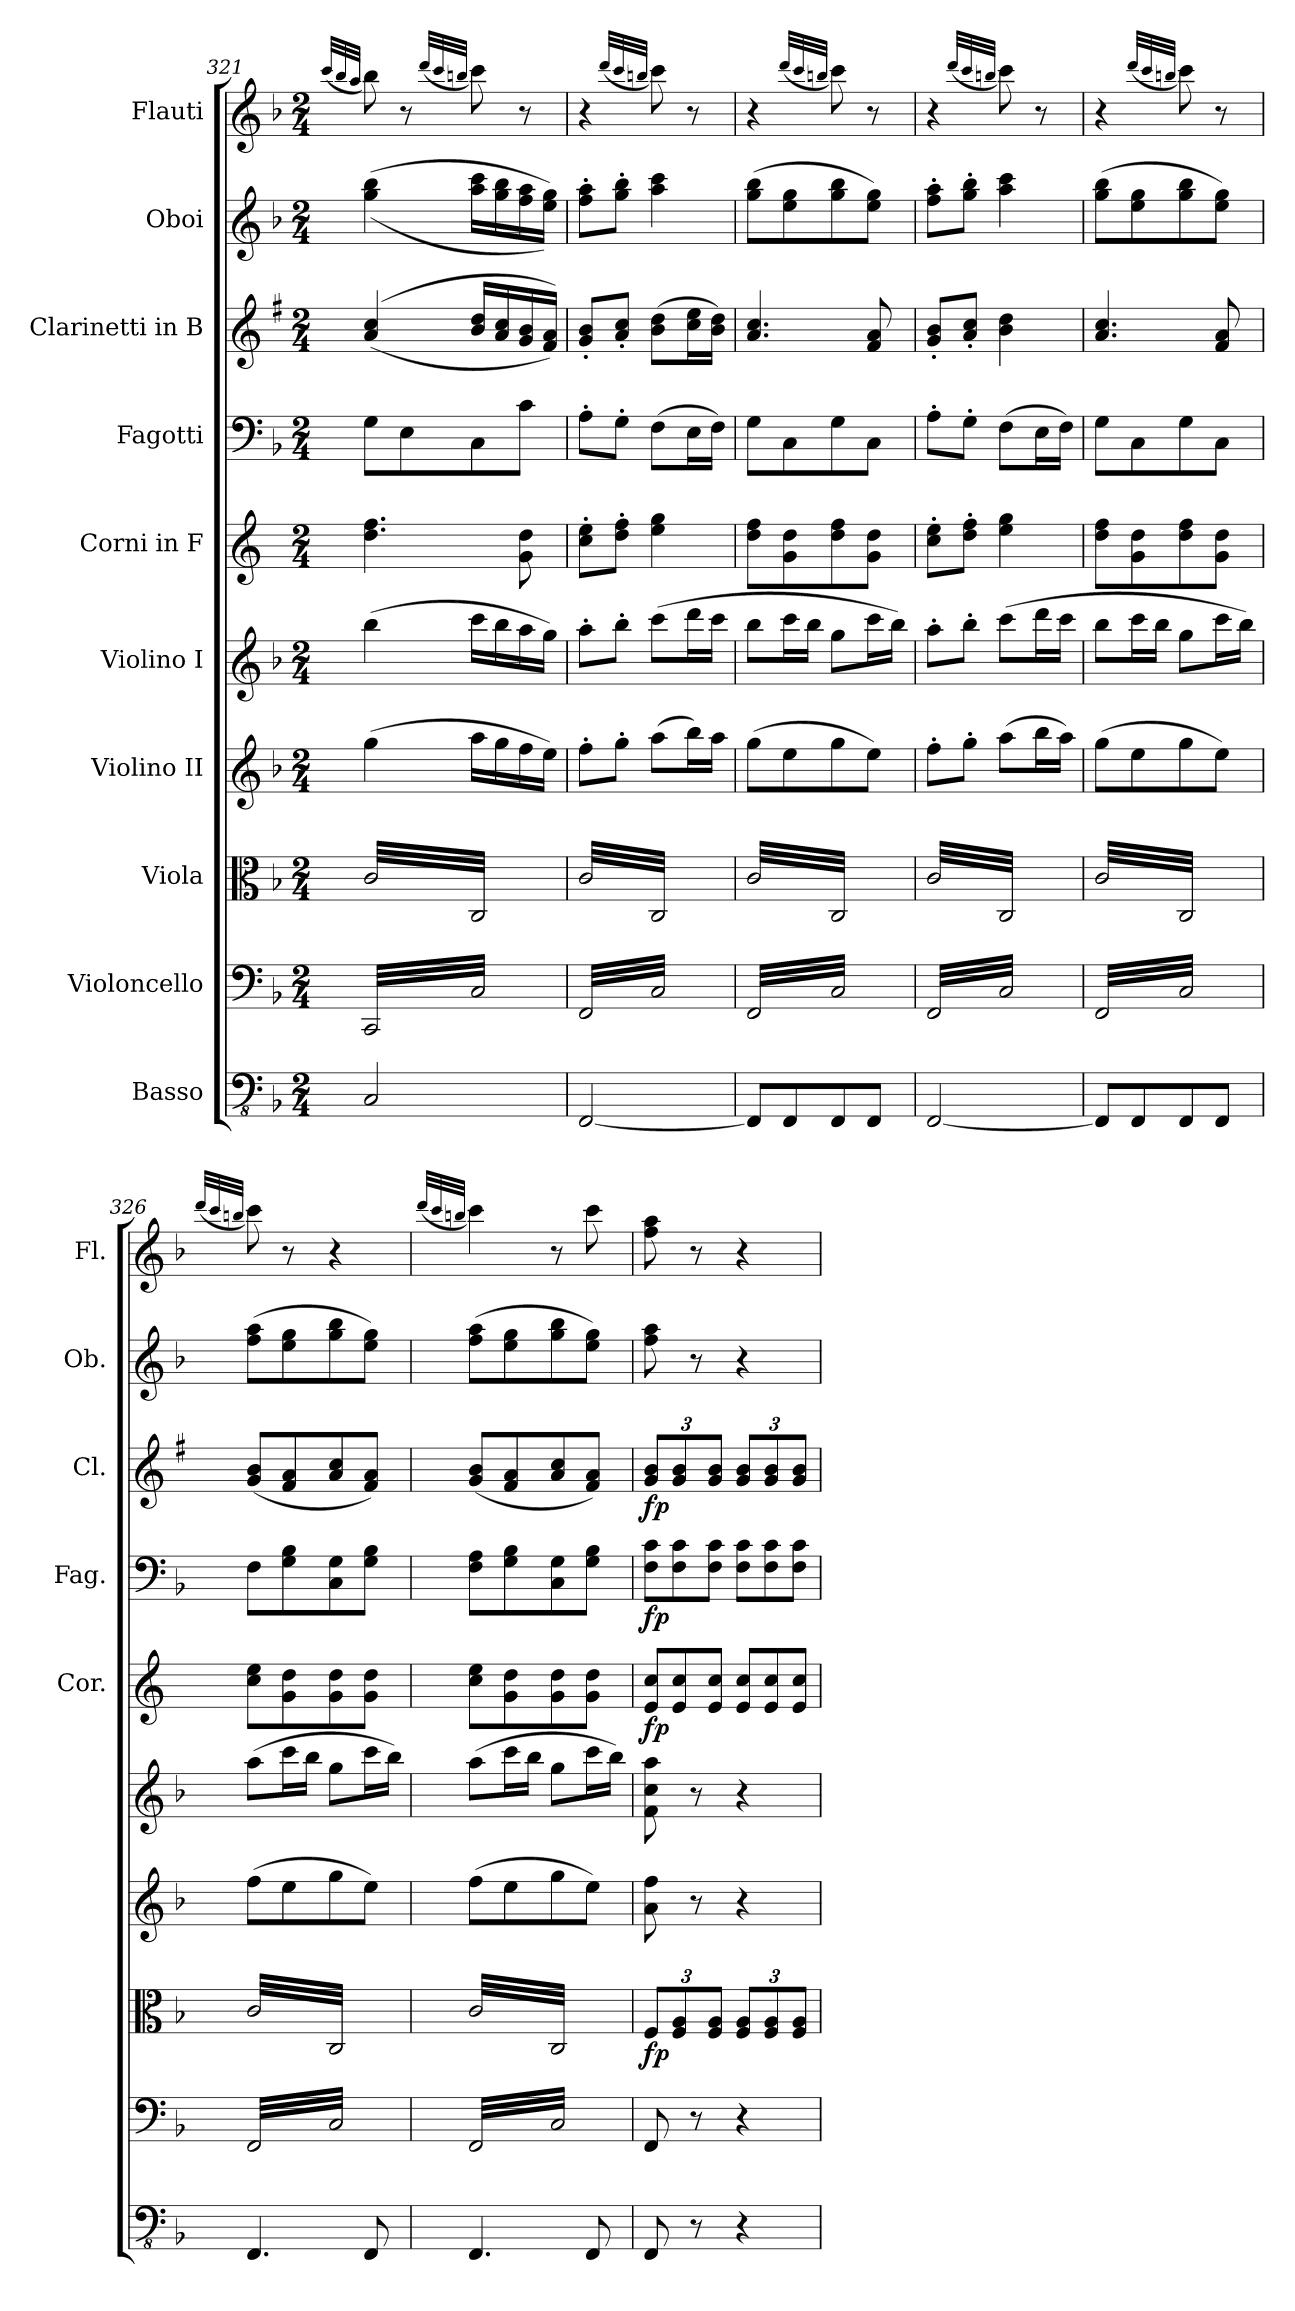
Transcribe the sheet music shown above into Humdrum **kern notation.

**kern	**kern	**kern	**dynam	**kern	**kern	**kern	**dynam	**kern	**dynam	**kern	**dynam	**kern	**kern
*part10	*part9	*part8	*part8	*part7	*part6	*part5	*part5	*part4	*part4	*part3	*part3	*part2	*part1
*staff10	*staff9	*staff8	*staff8	*staff7	*staff6	*staff5	*staff5	*staff4	*staff4	*staff3	*staff3	*staff2	*staff1
*I"Basso	*I"Violoncello	*I"Viola	*	*I"Violino II	*I"Violino I	*I"Corni in F	*	*I"Fagotti	*	*I"Clarinetti in B	*	*I"Oboi	*I"Flauti
*	*	*	*	*	*	*I'Cor.	*	*I'Fag.	*	*I'Cl.	*	*I'Ob.	*I'Fl.
*clefFv4	*clefF4	*clefC3	*	*clefG2	*clefG2	*clefG2	*	*clefF4	*	*clefG2	*	*clefG2	*clefG2
*	*	*	*	*	*	*ITrd4c7	*	*	*	*ITrd1c2	*	*	*
*k[b-]	*k[b-]	*k[b-]	*	*k[b-]	*k[b-]	*k[b-]	*	*k[b-]	*	*k[b-]	*	*k[b-]	*k[b-]
*M2/4	*M2/4	*M2/4	*	*M2/4	*M2/4	*M2/4	*	*M2/4	*	*M2/4	*	*M2/4	*M2/4
=321	=321	=321	=321	=321	=321	=321	=321	=321	=321	=321	=321	=321	=321
.	.	.	.	.	.	.	.	.	.	.	.	.	(32qccc/LLL
.	.	.	.	.	.	.	.	.	.	.	.	.	32qbb-/
.	.	.	.	.	.	.	.	.	.	.	.	.	32qaa/JJJ
*	*tremolo	*	*	*	*	*	*	*	*	*	*	*	*
*	*	*tremolo	*	*	*	*	*	*	*	*	*	*	*
2CC/	32CC/LLL	32c/LLL	.	(4gg\	(4bb-\	4.g\ 4.b-\	.	8G\L	.	(>(4g/ 4b-/	.	((4gg\ 4bb-\	8bb-\)
.	32C/	32C/	.	.	.	.	.	.	.	.	.	.	.
.	32CC/	32c/	.	.	.	.	.	.	.	.	.	.	.
.	32C/	32C/	.	.	.	.	.	.	.	.	.	.	.
.	32CC/	32c/	.	.	.	.	.	8E\	.	.	.	.	8r
.	32C/	32C/	.	.	.	.	.	.	.	.	.	.	.
.	32CC/	32c/	.	.	.	.	.	.	.	.	.	.	.
.	32C/	32C/	.	.	.	.	.	.	.	.	.	.	.
.	.	.	.	.	.	.	.	.	.	.	.	.	(32qddd/LLL
.	.	.	.	.	.	.	.	.	.	.	.	.	32qccc/
.	.	.	.	.	.	.	.	.	.	.	.	.	32qbbn/JJJ
.	32CC/	32c/	.	16aa\LL	16ccc\LL	.	.	8C\	.	16a/ 16cc/LL	.	16aa\ 16ccc\LL	8ccc\)
.	32C/	32C/	.	.	.	.	.	.	.	.	.	.	.
.	32CC/	32c/	.	16gg\	16bb-\	.	.	.	.	16g/ 16b-/	.	16gg\ 16bb-\	.
.	32C/	32C/	.	.	.	.	.	.	.	.	.	.	.
.	32CC/	32c/	.	16ff\	16aa\	8c\ 8g\	.	8c\J	.	16f/ 16a/	.	16ff\ 16aa\	8r
.	32C/	32C/	.	.	.	.	.	.	.	.	.	.	.
.	32CC/	32c/	.	16ee\JJ)	16gg\JJ)	.	.	.	.	16e/ 16g/JJ))	.	16ee\ 16gg\JJ))	.
.	32C/JJJ	32C/JJJ	.	.	.	.	.	.	.	.	.	.	.
=322	=322	=322	=322	=322	=322	=322	=322	=322	=322	=322	=322	=322	=322
[2FFF/	32FF/LLL	32c/LLL	.	8ff'\L	8aa'\L	8f\' 8a\'L	.	8A'\L	.	8f/' 8a/'L	.	8ff\' 8aa\'L	4r
.	32C/	32C/	.	.	.	.	.	.	.	.	.	.	.
.	32FF/	32c/	.	.	.	.	.	.	.	.	.	.	.
.	32C/	32C/	.	.	.	.	.	.	.	.	.	.	.
.	32FF/	32c/	.	8gg'\J	8bb-'\J	8g\' 8b-\'J	.	8G'\J	.	8g/' 8b-/'J	.	8gg\' 8bb-\'J	.
.	32C/	32C/	.	.	.	.	.	.	.	.	.	.	.
.	32FF/	32c/	.	.	.	.	.	.	.	.	.	.	.
.	32C/	32C/	.	.	.	.	.	.	.	.	.	.	.
.	.	.	.	.	.	.	.	.	.	.	.	.	(32qddd/LLL
.	.	.	.	.	.	.	.	.	.	.	.	.	32qccc/
.	.	.	.	.	.	.	.	.	.	.	.	.	32qbbn/JJJ
.	32FF/	32c/	.	(8aa\L	(8ccc\L	4a\ 4cc\	.	(8F\L	.	(8a\ 8cc\L	.	4aa\ 4ccc\	8ccc\)
.	32C/	32C/	.	.	.	.	.	.	.	.	.	.	.
.	32FF/	32c/	.	.	.	.	.	.	.	.	.	.	.
.	32C/	32C/	.	.	.	.	.	.	.	.	.	.	.
.	32FF/	32c/	.	16bb-\L)	16ddd\L	.	.	16E\L	.	16b-\ 16dd\L	.	.	8r
.	32C/	32C/	.	.	.	.	.	.	.	.	.	.	.
.	32FF/	32c/	.	16aa\JJ	16ccc\JJ	.	.	16F\JJ)	.	16a\ 16cc\JJ)	.	.	.
.	32C/JJJ	32C/JJJ	.	.	.	.	.	.	.	.	.	.	.
=323	=323	=323	=323	=323	=323	=323	=323	=323	=323	=323	=323	=323	=323
8FFF/L]	32FF/LLL	32c/LLL	.	(8gg\L	8bb-\L	8g\ 8b-\L	.	8G\L	.	4.g/ 4.b-/	.	(8gg\ 8bb-\L	4r
.	32C/	32C/	.	.	.	.	.	.	.	.	.	.	.
.	32FF/	32c/	.	.	.	.	.	.	.	.	.	.	.
.	32C/	32C/	.	.	.	.	.	.	.	.	.	.	.
8FFF/	32FF/	32c/	.	8ee\	16ccc\L	8c\ 8g\	.	8C\	.	.	.	8ee\ 8gg\	.
.	32C/	32C/	.	.	.	.	.	.	.	.	.	.	.
.	32FF/	32c/	.	.	16bb-\JJ	.	.	.	.	.	.	.	.
.	32C/	32C/	.	.	.	.	.	.	.	.	.	.	.
.	.	.	.	.	.	.	.	.	.	.	.	.	(32qddd/LLL
.	.	.	.	.	.	.	.	.	.	.	.	.	32qccc/
.	.	.	.	.	.	.	.	.	.	.	.	.	32qbbn/JJJ
8FFF/	32FF/	32c/	.	8gg\	8gg\L	8g\ 8b-\	.	8G\	.	.	.	8gg\ 8bb-\	8ccc\)
.	32C/	32C/	.	.	.	.	.	.	.	.	.	.	.
.	32FF/	32c/	.	.	.	.	.	.	.	.	.	.	.
.	32C/	32C/	.	.	.	.	.	.	.	.	.	.	.
8FFF/J	32FF/	32c/	.	8ee\J)	16ccc\L	8c\ 8g\J	.	8C\J	.	8e/ 8g/	.	8ee\ 8gg\J)	8r
.	32C/	32C/	.	.	.	.	.	.	.	.	.	.	.
.	32FF/	32c/	.	.	16bb-\JJ)	.	.	.	.	.	.	.	.
.	32C/JJJ	32C/JJJ	.	.	.	.	.	.	.	.	.	.	.
!!LO:PB:g=z
=324	=324	=324	=324	=324	=324	=324	=324	=324	=324	=324	=324	=324	=324
[2FFF/	32FF/LLL	32c/LLL	.	8ff'\L	8aa'\L	8f\' 8a\'L	.	8A'\L	.	8f/' 8a/'L	.	8ff\' 8aa\'L	4r
.	32C/	32C/	.	.	.	.	.	.	.	.	.	.	.
.	32FF/	32c/	.	.	.	.	.	.	.	.	.	.	.
.	32C/	32C/	.	.	.	.	.	.	.	.	.	.	.
.	32FF/	32c/	.	8gg'\J	8bb-'\J	8g\' 8b-\'J	.	8G'\J	.	8g/' 8b-/'J	.	8gg\' 8bb-\'J	.
.	32C/	32C/	.	.	.	.	.	.	.	.	.	.	.
.	32FF/	32c/	.	.	.	.	.	.	.	.	.	.	.
.	32C/	32C/	.	.	.	.	.	.	.	.	.	.	.
.	.	.	.	.	.	.	.	.	.	.	.	.	(32qddd/LLL
.	.	.	.	.	.	.	.	.	.	.	.	.	32qccc/
.	.	.	.	.	.	.	.	.	.	.	.	.	32qbbn/JJJ
.	32FF/	32c/	.	(8aa\L	(8ccc\L	4a\ 4cc\	.	(8F\L	.	4a\ 4cc\	.	4aa\ 4ccc\	8ccc\)
.	32C/	32C/	.	.	.	.	.	.	.	.	.	.	.
.	32FF/	32c/	.	.	.	.	.	.	.	.	.	.	.
.	32C/	32C/	.	.	.	.	.	.	.	.	.	.	.
.	32FF/	32c/	.	16bb-\L	16ddd\L	.	.	16E\L	.	.	.	.	8r
.	32C/	32C/	.	.	.	.	.	.	.	.	.	.	.
.	32FF/	32c/	.	16aa\JJ)	16ccc\JJ	.	.	16F\JJ)	.	.	.	.	.
.	32C/JJJ	32C/JJJ	.	.	.	.	.	.	.	.	.	.	.
=325	=325	=325	=325	=325	=325	=325	=325	=325	=325	=325	=325	=325	=325
8FFF/L]	32FF/LLL	32c/LLL	.	(8gg\L	8bb-\L	8g\ 8b-\L	.	8G\L	.	4.g/ 4.b-/	.	(8gg\ 8bb-\L	4r
.	32C/	32C/	.	.	.	.	.	.	.	.	.	.	.
.	32FF/	32c/	.	.	.	.	.	.	.	.	.	.	.
.	32C/	32C/	.	.	.	.	.	.	.	.	.	.	.
8FFF/	32FF/	32c/	.	8ee\	16ccc\L	8c\ 8g\	.	8C\	.	.	.	8ee\ 8gg\	.
.	32C/	32C/	.	.	.	.	.	.	.	.	.	.	.
.	32FF/	32c/	.	.	16bb-\JJ	.	.	.	.	.	.	.	.
.	32C/	32C/	.	.	.	.	.	.	.	.	.	.	.
.	.	.	.	.	.	.	.	.	.	.	.	.	(32qddd/LLL
.	.	.	.	.	.	.	.	.	.	.	.	.	32qccc/
.	.	.	.	.	.	.	.	.	.	.	.	.	32qbbn/JJJ
8FFF/	32FF/	32c/	.	8gg\	8gg\L	8g\ 8b-\	.	8G\	.	.	.	8gg\ 8bb-\	8ccc\)
.	32C/	32C/	.	.	.	.	.	.	.	.	.	.	.
.	32FF/	32c/	.	.	.	.	.	.	.	.	.	.	.
.	32C/	32C/	.	.	.	.	.	.	.	.	.	.	.
8FFF/J	32FF/	32c/	.	8ee\J)	16ccc\L	8c\ 8g\J	.	8C\J	.	8e/ 8g/	.	8ee\ 8gg\J)	8r
.	32C/	32C/	.	.	.	.	.	.	.	.	.	.	.
.	32FF/	32c/	.	.	16bb-\JJ)	.	.	.	.	.	.	.	.
.	32C/JJJ	32C/JJJ	.	.	.	.	.	.	.	.	.	.	.
=326	=326	=326	=326	=326	=326	=326	=326	=326	=326	=326	=326	=326	=326
.	.	.	.	.	.	.	.	.	.	.	.	.	(32qddd/LLL
.	.	.	.	.	.	.	.	.	.	.	.	.	32qccc/
.	.	.	.	.	.	.	.	.	.	.	.	.	32qbbn/JJJ
4.FFF/	32FF/LLL	32c/LLL	.	(8ff\L	(8aa\L	8f\ 8a\L	.	8F\L	.	(8f/ 8a/L	.	(8ff\ 8aa\L	8ccc\)
.	32C/	32C/	.	.	.	.	.	.	.	.	.	.	.
.	32FF/	32c/	.	.	.	.	.	.	.	.	.	.	.
.	32C/	32C/	.	.	.	.	.	.	.	.	.	.	.
.	32FF/	32c/	.	8ee\	16ccc\L	8c\ 8g\	.	8G\ 8B-\	.	8e/ 8g/	.	8ee\ 8gg\	8r
.	32C/	32C/	.	.	.	.	.	.	.	.	.	.	.
.	32FF/	32c/	.	.	16bb-\JJ	.	.	.	.	.	.	.	.
.	32C/	32C/	.	.	.	.	.	.	.	.	.	.	.
.	32FF/	32c/	.	8gg\	8gg\L	8c\ 8g\	.	8C\ 8G\	.	8g/ 8b-/	.	8gg\ 8bb-\	4r
.	32C/	32C/	.	.	.	.	.	.	.	.	.	.	.
.	32FF/	32c/	.	.	.	.	.	.	.	.	.	.	.
.	32C/	32C/	.	.	.	.	.	.	.	.	.	.	.
8FFF/	32FF/	32c/	.	8ee\J)	16ccc\L	8c\ 8g\J	.	8G\ 8B-\J	.	8e/ 8g/J)	.	8ee\ 8gg\J)	.
.	32C/	32C/	.	.	.	.	.	.	.	.	.	.	.
.	32FF/	32c/	.	.	16bb-\JJ)	.	.	.	.	.	.	.	.
.	32C/JJJ	32C/JJJ	.	.	.	.	.	.	.	.	.	.	.
=327	=327	=327	=327	=327	=327	=327	=327	=327	=327	=327	=327	=327	=327
.	.	.	.	.	.	.	.	.	.	.	.	.	(32qddd/LLL
.	.	.	.	.	.	.	.	.	.	.	.	.	32qccc/
.	.	.	.	.	.	.	.	.	.	.	.	.	32qbbn/JJJ
4.FFF/	32FF/LLL	32c/LLL	.	(8ff\L	(8aa\L	8f\ 8a\L	.	8F\ 8A\L	.	(8f/ 8a/L	.	(8ff\ 8aa\L	4ccc\)
.	32C/	32C/	.	.	.	.	.	.	.	.	.	.	.
.	32FF/	32c/	.	.	.	.	.	.	.	.	.	.	.
.	32C/	32C/	.	.	.	.	.	.	.	.	.	.	.
.	32FF/	32c/	.	8ee\	16ccc\L	8c\ 8g\	.	8G\ 8B-\	.	8e/ 8g/	.	8ee\ 8gg\	.
.	32C/	32C/	.	.	.	.	.	.	.	.	.	.	.
.	32FF/	32c/	.	.	16bb-\JJ	.	.	.	.	.	.	.	.
.	32C/	32C/	.	.	.	.	.	.	.	.	.	.	.
.	32FF/	32c/	.	8gg\	8gg\L	8c\ 8g\	.	8C\ 8G\	.	8g/ 8b-/	.	8gg\ 8bb-\	8r
.	32C/	32C/	.	.	.	.	.	.	.	.	.	.	.
.	32FF/	32c/	.	.	.	.	.	.	.	.	.	.	.
.	32C/	32C/	.	.	.	.	.	.	.	.	.	.	.
8FFF/	32FF/	32c/	.	8ee\J)	16ccc\L	8c\ 8g\J	.	8G\ 8B-\J	.	8e/ 8g/J)	.	8ee\ 8gg\J)	8ccc\
.	32C/	32C/	.	.	.	.	.	.	.	.	.	.	.
.	32FF/	32c/	.	.	16bb-\JJ)	.	.	.	.	.	.	.	.
.	32C/JJJ	32C/JJJ	.	.	.	.	.	.	.	.	.	.	.
*	*	*Xtremolo	*	*	*	*	*	*	*	*	*	*	*
*	*Xtremolo	*	*	*	*	*	*	*	*	*	*	*	*
=328	=328	=328	=328	=328	=328	=328	=328	=328	=328	=328	=328	=328	=328
*	*	*Xbrackettup	*	*	*	*Xtuplet	*	*Xtuplet	*	*Xbrackettup	*	*	*
!	!	!	!LO:DY:b	!	!	!	!LO:DY:b	!	!LO:DY:b	!	!LO:DY:b	!	!
8FFF/	8FF/	12F/L	fp	8a\ 8ff\	8f\ 8cc\ 8aa\	12A/ 12f/L	fp	12F\ 12c\L	fp	12f/ 12a/L	fp	8ff\ 8aa\	8ff\ 8aa\
.	.	.	.	.	.	.	.	.	.	.	.	.	.
.	.	.	.	.	.	.	.	.	.	.	.	.	.
.	.	12F/ 12A/	.	.	.	12A/ 12f/	.	12F\ 12c\	.	12f/ 12a/	.	.	.
.	.	.	.	.	.	.	.	.	.	.	.	.	.
8r	8r	.	.	8r	8r	.	.	.	.	.	.	8r	8r
.	.	.	.	.	.	.	.	.	.	.	.	.	.
.	.	12F/ 12A/J	.	.	.	12A/ 12f/J	.	12F\ 12c\J	.	12f/ 12a/J	.	.	.
.	.	.	.	.	.	.	.	.	.	.	.	.	.
.	.	.	.	.	.	.	.	.	.	.	.	.	.
4r	4r	12F/ 12A/L	.	4r	4r	12A/ 12f/L	.	12F\ 12c\L	.	12f/ 12a/L	.	4r	4r
.	.	12F/ 12A/	.	.	.	12A/ 12f/	.	12F\ 12c\	.	12f/ 12a/	.	.	.
.	.	12F/ 12A/J	.	.	.	12A/ 12f/J	.	12F\ 12c\J	.	12f/ 12a/J	.	.	.
=	=	=	=	=	=	=	=	=	=	=	=	=	=
*-	*-	*-	*-	*-	*-	*-	*-	*-	*-	*-	*-	*-	*-
